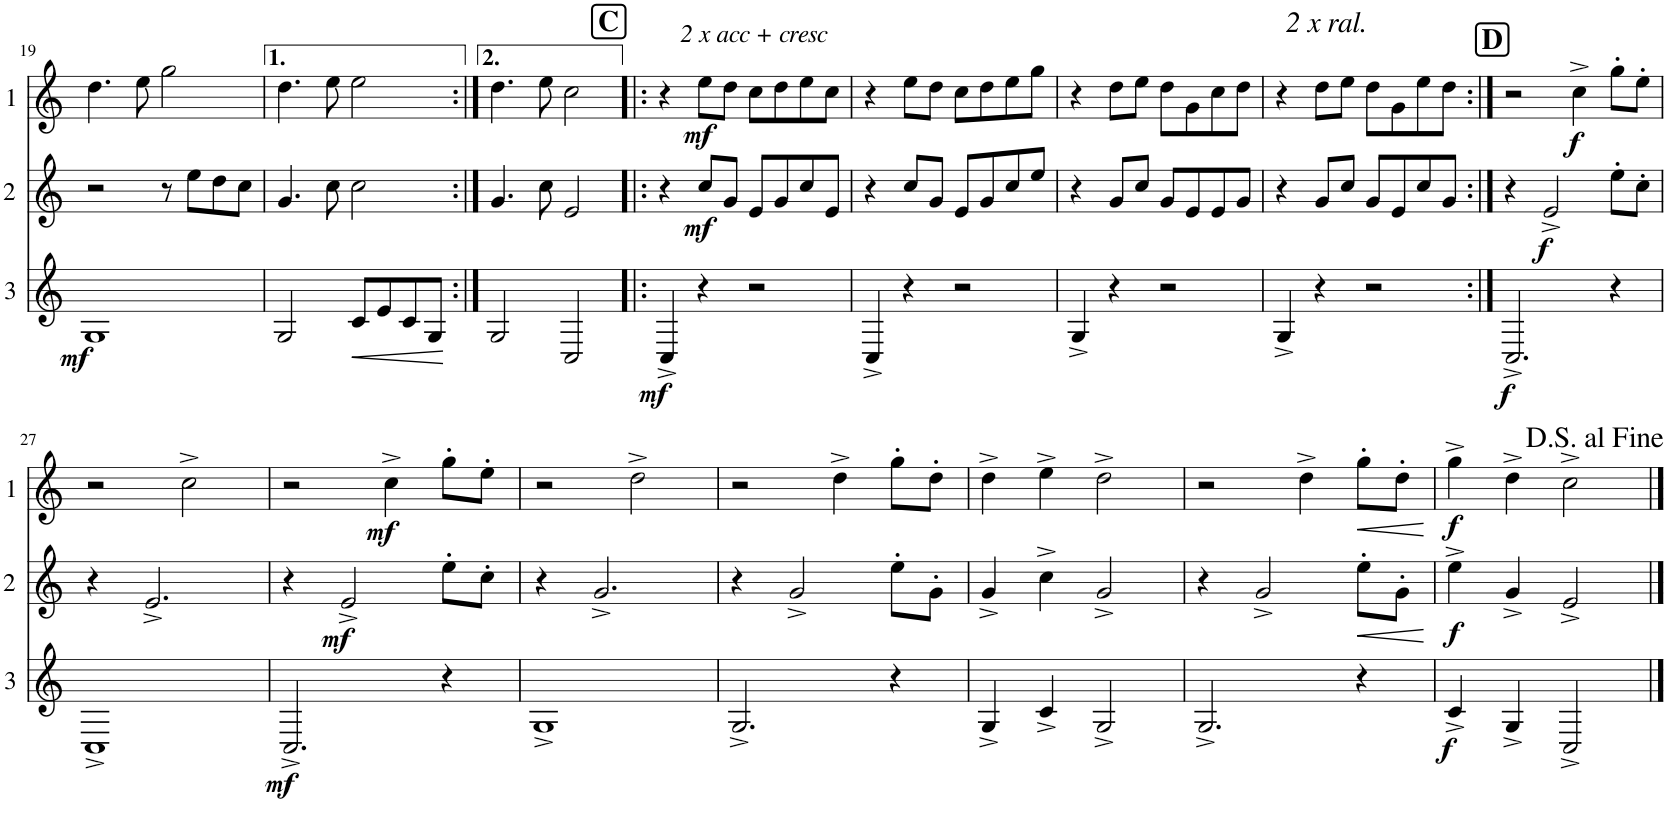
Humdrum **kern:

**kern	**dynam	**kern	**dynam	**kern	**dynam
*part3	*part3	*part2	*part2	*part1	*part1
*staff3	*staff3	*staff2	*staff2	*staff1	*staff1
*I"Cor 3	*	*I"Cor 2	*	*I"Cor 1	*
!!LO:PB:g=z
*clefG2	*	*clefG2	*	*clefG2	*
*Trd4c7	*	*Trd4c7	*	*Trd4c7	*
*k[]	*	*k[]	*	*k[]	*
*M4/4	*	*M4/4	*	*M4/4	*
=19	=19	=19	=19	=19	=19
!	!LO:DY:b	!	!	!	!
1G	mf	2r	.	4.dd\	.
.	.	.	.	8ee\	.
.	.	8r	.	2gg\	.
.	.	8ee\L	.	.	.
.	.	8dd\	.	.	.
.	.	8cc\J	.	.	.
=20	=20	=20	=20	=20	=20
2G/	.	4.g/	.	4.dd\	.
.	.	8cc\	.	8ee\	.
!	!LO:HP:b	!	!	!	!
8c/L	<	2cc\	.	2ee\	.
8e/	.	.	.	.	.
8c/	.	.	.	.	.
8G/J	.	.	.	.	.
.	[	.	.	.	.
=21:|!	=21:|!	=21:|!	=21:|!	=21:|!	=21:|!
2G/	.	4.g/	.	4.dd\	.
.	.	8cc\	.	8ee\	.
2C/	.	2e/	.	2cc\	.
!!LO:REH:place=s1:a:B:cj:fs=14:t=C
=22!|:	=22!|:	=22!|:	=22!|:	=22!|:	=22!|:
!	!	!	!	!LO:TX:a:i:t=2 x acc + cresc	!
!	!LO:DY:b	!	!	!	!
4C^/	mf	4r	.	4r	.
!	!	!	!LO:DY:b	!	!LO:DY:b
4r	.	8cc/L	mf	8ee\L	mf
.	.	8g/J	.	8dd\J	.
2r	.	8e/L	.	8cc\L	.
.	.	8g/	.	8dd\	.
.	.	8cc/	.	8ee\	.
.	.	8e/J	.	8cc\J	.
=23	=23	=23	=23	=23	=23
4C^/	.	4r	.	4r	.
4r	.	8cc/L	.	8ee\L	.
.	.	8g/J	.	8dd\J	.
2r	.	8e/L	.	8cc\L	.
.	.	8g/	.	8dd\	.
.	.	8cc/	.	8ee\	.
.	.	8ee/J	.	8gg\J	.
=24	=24	=24	=24	=24	=24
4G^/	.	4r	.	4r	.
4r	.	8g/L	.	8dd\L	.
.	.	8cc/J	.	8ee\J	.
2r	.	8g/L	.	8dd\L	.
.	.	8e/	.	8g\	.
.	.	8e/	.	8cc\	.
.	.	8g/J	.	8dd\J	.
=25	=25	=25	=25	=25	=25
!	!	!	!	!LO:TX:a:i:t=2 x ral.	!
4G^/	.	4r	.	4r	.
4r	.	8g/L	.	8dd\L	.
.	.	8cc/J	.	8ee\J	.
2r	.	8g/L	.	8dd\L	.
.	.	8e/	.	8g\	.
.	.	8cc/	.	8ee\	.
.	.	8g/J	.	8dd\J	.
!!LO:REH:place=s1:a:B:cj:fs=14:t=D
=26:|!	=26:|!	=26:|!	=26:|!	=26:|!	=26:|!
!	!LO:DY:b	!	!	!	!
2.C^/	f	4r	.	2r	.
!	!	!	!LO:DY:b	!	!
.	.	2e^/	f	.	.
!	!	!	!	!	!LO:DY:b
.	.	.	.	4cc^\	f
4r	.	8ee'\L	.	8gg'\L	.
.	.	8cc'\J	.	8ee'\J	.
!!LO:LB:g=z
=27	=27	=27	=27	=27	=27
1C^	.	4r	.	2r	.
.	.	2.e^/	.	.	.
.	.	.	.	2cc^\	.
=28	=28	=28	=28	=28	=28
!	!LO:DY:b	!	!	!	!
2.C^/	mf	4r	.	2r	.
!	!	!	!LO:DY:b	!	!
.	.	2e^/	mf	.	.
!	!	!	!	!	!LO:DY:b
.	.	.	.	4cc^\	mf
4r	.	8ee'\L	.	8gg'\L	.
.	.	8cc'\J	.	8ee'\J	.
=29	=29	=29	=29	=29	=29
1G^	.	4r	.	2r	.
.	.	2.g^/	.	.	.
.	.	.	.	2dd^\	.
=30	=30	=30	=30	=30	=30
2.G^/	.	4r	.	2r	.
.	.	2g^/	.	.	.
.	.	.	.	4dd^\	.
4r	.	8ee'\L	.	8gg'\L	.
.	.	8g'\J	.	8dd'\J	.
=31	=31	=31	=31	=31	=31
4G^/	.	4g^/	.	4dd^\	.
4c^/	.	4cc^\	.	4ee^\	.
2G^/	.	2g^/	.	2dd^\	.
=32	=32	=32	=32	=32	=32
2.G^/	.	4r	.	2r	.
.	.	2g^/	.	.	.
.	.	.	.	4dd^\	.
!	!	!	!LO:HP:b	!	!LO:HP:b
4r	.	8ee'\L	<	8gg'\L	<
.	.	8g'\J	.	8dd'\J	.
.	.	.	[	.	[
=33	=33	=33	=33	=33	=33
!	!LO:DY:b	!	!LO:DY:b	!	!LO:DY:b
4c^/	f	4ee^\	f	4gg^\	f
4G^/	.	4g^/	.	4dd^\	.
2C^/	.	2e^/	.	2cc^\	.
==	==	==	==	==	==
*-	*-	*-	*-	*-	*-
